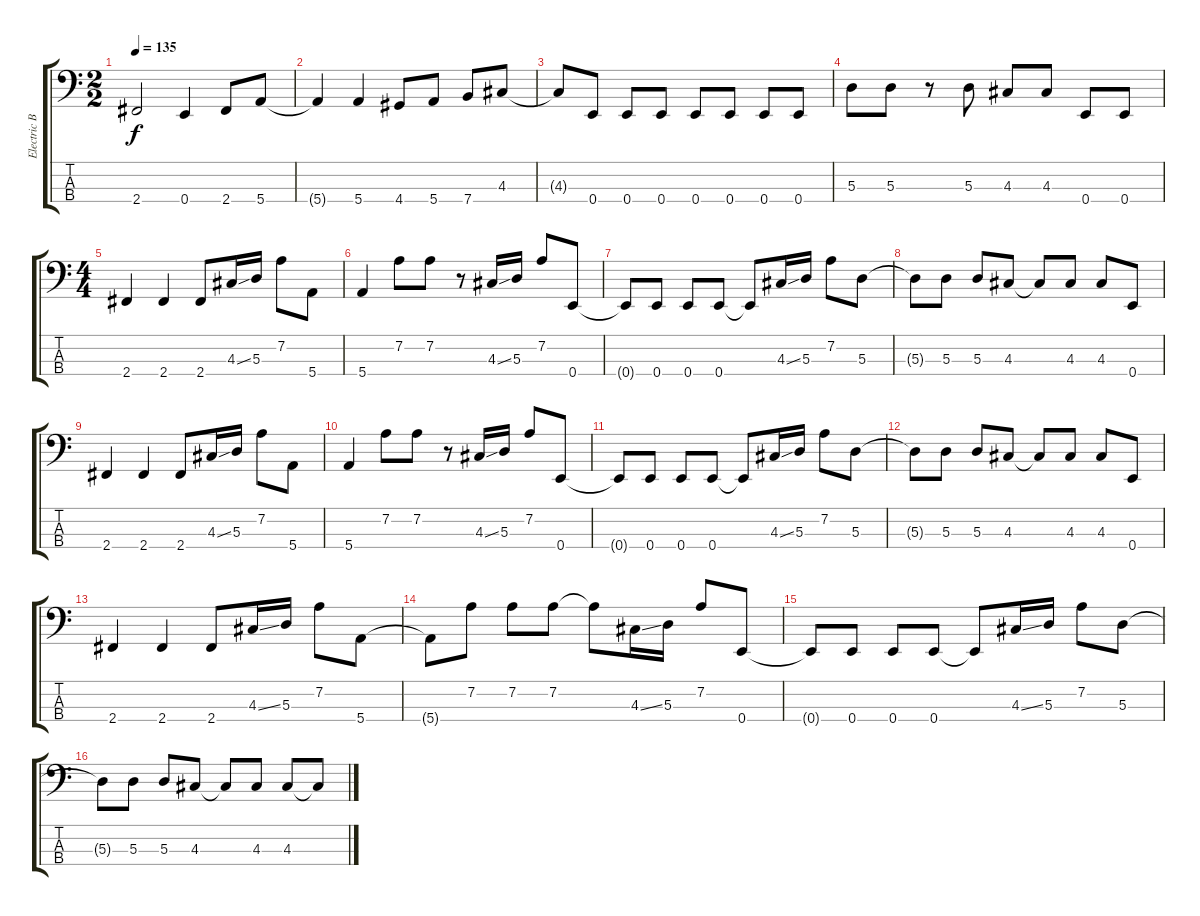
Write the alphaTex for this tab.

\track ("Electric Bass" "Electric B") {instrument electricbasspick}
\staff {score tabs}
\tuning (G2 D2 A1 E1) {hide}
\ts (2 2)
\tempo 135
\clef f4
\ks c
2.4.2{dy f} 0.4.4 2.4.8 5.4.8 |
5.4{t}.4 5.4.4 4.4.8 5.4.8 7.4.8 4.3.8 |
4.3{t}.8 0.4.8 0.4.8 0.4.8 0.4.8 0.4.8 0.4.8 0.4.8 |
5.3.8 5.3.8 r.8 5.3.8 4.3.8 4.3.8 0.4.8 0.4.8 |
\ts (4 4)
2.4.4 2.4.4 2.4.8 4.3{ss}.16 5.3.16 7.2.8 5.4.8 |
5.4.4 7.2.8 7.2.8 r.8 4.3{ss}.16 5.3.16 7.2.8 0.4.8 |
0.4{t}.8 0.4.8 0.4.8 0.4.8 0.4{t}.8 4.3{ss}.16 5.3.16 7.2.8 5.3.8 |
5.3{t}.8 5.3.8 5.3.8 4.3.8 4.3{t}.8 4.3.8 4.3.8 0.4.8 |
2.4.4 2.4.4 2.4.8 4.3{ss}.16 5.3.16 7.2.8 5.4.8 |
5.4.4 7.2.8 7.2.8 r.8 4.3{ss}.16 5.3.16 7.2.8 0.4.8 |
0.4{t}.8 0.4.8 0.4.8 0.4.8 0.4{t}.8 4.3{ss}.16 5.3.16 7.2.8 5.3.8 |
5.3{t}.8 5.3.8 5.3.8 4.3.8 4.3{t}.8 4.3.8 4.3.8 0.4.8 |
2.4.4 2.4.4 2.4.8 4.3{ss}.16 5.3.16 7.2.8 5.4.8 |
5.4{t}.8 7.2.8 7.2.8 7.2.8 7.2{t}.8 4.3{ss}.16 5.3.16 7.2.8 0.4.8 |
0.4{t}.8 0.4.8 0.4.8 0.4.8 0.4{t}.8 4.3{ss}.16 5.3.16 7.2.8 5.3.8 |
5.3{t}.8 5.3.8 5.3.8 4.3.8 4.3{t}.8 4.3.8 4.3.8 4.3{t}.8
